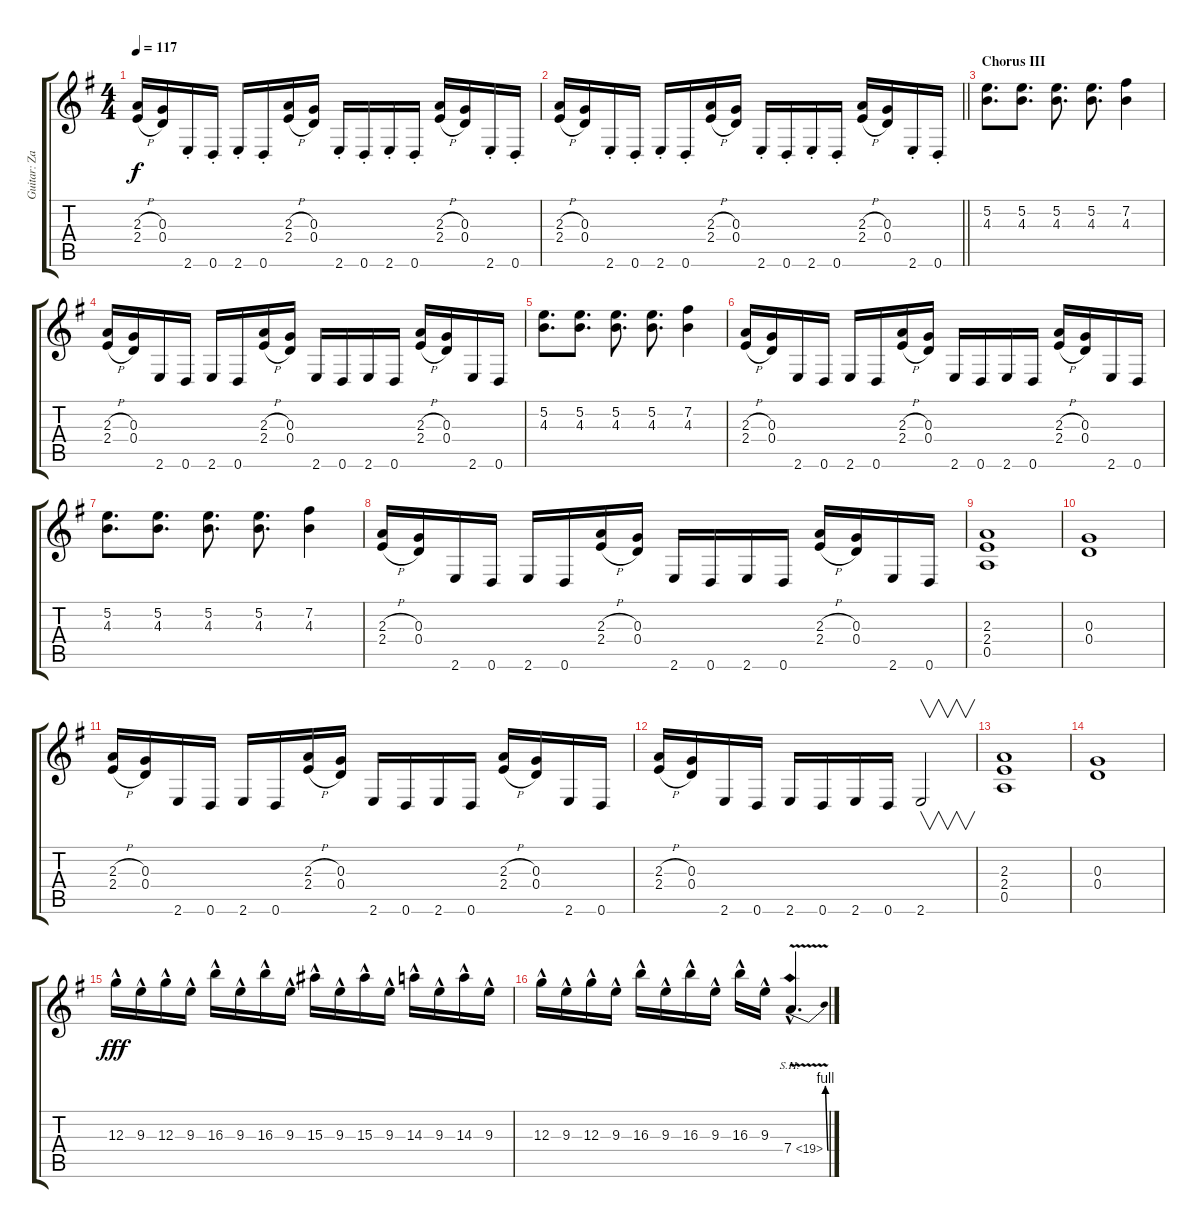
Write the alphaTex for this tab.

\track ("Guitar: Zakk" "Guitar: Za") {instrument overdrivenguitar}
\staff {score tabs}
\tuning (E4 B3 G3 D3 A2 D2) {hide}
\ts (4 4)
\tempo 117
\clef g2
\ks g
(2.3{h} 2.4{h}).16{dy f} (0.3 0.4).16 2.6{st}.16 0.6{st}.16 2.6{st}.16 0.6{st}.16 (2.3{h} 2.4{h}).16 (0.3 0.4).16 2.6{st}.16 0.6{st}.16 2.6{st}.16 0.6{st}.16 (2.3{h} 2.4{h}).16 (0.3 0.4).16 2.6{st}.16 0.6{st}.16 |
\barLineRight lightlight
(2.3{h} 2.4{h}).16 (0.3 0.4).16 2.6{st}.16 0.6{st}.16 2.6{st}.16 0.6{st}.16 (2.3{h} 2.4{h}).16 (0.3 0.4).16 2.6{st}.16 0.6{st}.16 2.6{st}.16 0.6{st}.16 (2.3{h} 2.4{h}).16 (0.3 0.4).16 2.6{st}.16 0.6{st}.16 |
\section ("" "Chorus III")
(5.2 4.3).8{d} (5.2 4.3).8{d} (5.2 4.3).8{d} (5.2 4.3).8{d} (7.2 4.3).4 |
(2.3{h} 2.4{h}).16 (0.3 0.4).16 2.6.16 0.6.16 2.6.16 0.6.16 (2.3{h} 2.4{h}).16 (0.3 0.4).16 2.6.16 0.6.16 2.6.16 0.6.16 (2.3{h} 2.4{h}).16 (0.3 0.4).16 2.6.16 0.6.16 |
(5.2 4.3).8{d} (5.2 4.3).8{d} (5.2 4.3).8{d} (5.2 4.3).8{d} (7.2 4.3).4 |
(2.3{h} 2.4{h}).16 (0.3 0.4).16 2.6.16 0.6.16 2.6.16 0.6.16 (2.3{h} 2.4{h}).16 (0.3 0.4).16 2.6.16 0.6.16 2.6.16 0.6.16 (2.3{h} 2.4{h}).16 (0.3 0.4).16 2.6.16 0.6.16 |
(5.2 4.3).8{d} (5.2 4.3).8{d} (5.2 4.3).8{d} (5.2 4.3).8{d} (7.2 4.3).4 |
(2.3{h} 2.4{h}).16 (0.3 0.4).16 2.6.16 0.6.16 2.6.16 0.6.16 (2.3{h} 2.4{h}).16 (0.3 0.4).16 2.6.16 0.6.16 2.6.16 0.6.16 (2.3{h} 2.4{h}).16 (0.3 0.4).16 2.6.16 0.6.16 |
(2.3 2.4 0.5).1 |
(0.3 0.4).1 |
(2.3{h} 2.4{h}).16 (0.3 0.4).16 2.6.16 0.6.16 2.6.16 0.6.16 (2.3{h} 2.4{h}).16 (0.3 0.4).16 2.6.16 0.6.16 2.6.16 0.6.16 (2.3{h} 2.4{h}).16 (0.3 0.4).16 2.6.16 0.6.16 |
(2.3{h} 2.4{h}).16 (0.3 0.4).16 2.6.16 0.6.16 2.6.16 0.6.16 2.6.16 0.6.16 2.6.2{v} |
(2.3 2.4 0.5).1 |
(0.3 0.4).1 |
12.3{hac}.16{dy fff} 9.3{hac}.16 12.3{hac}.16 9.3{hac}.16 16.3{hac}.16 9.3{hac}.16 16.3{hac}.16 9.3{hac}.16 15.3{hac}.16 9.3{hac}.16 15.3{hac}.16 9.3{hac}.16 14.3{hac}.16 9.3{hac}.16 14.3{hac}.16 9.3{hac}.16 |
12.3{hac}.16 9.3{hac}.16 12.3{hac}.16 9.3{hac}.16 16.3{hac}.16 9.3{hac}.16 16.3{hac}.16 9.3{hac}.16 16.3{hac}.16 9.3{hac}.16 7.4{be (bend 0 0 60 4) sh 12 v hac}.4{d}
